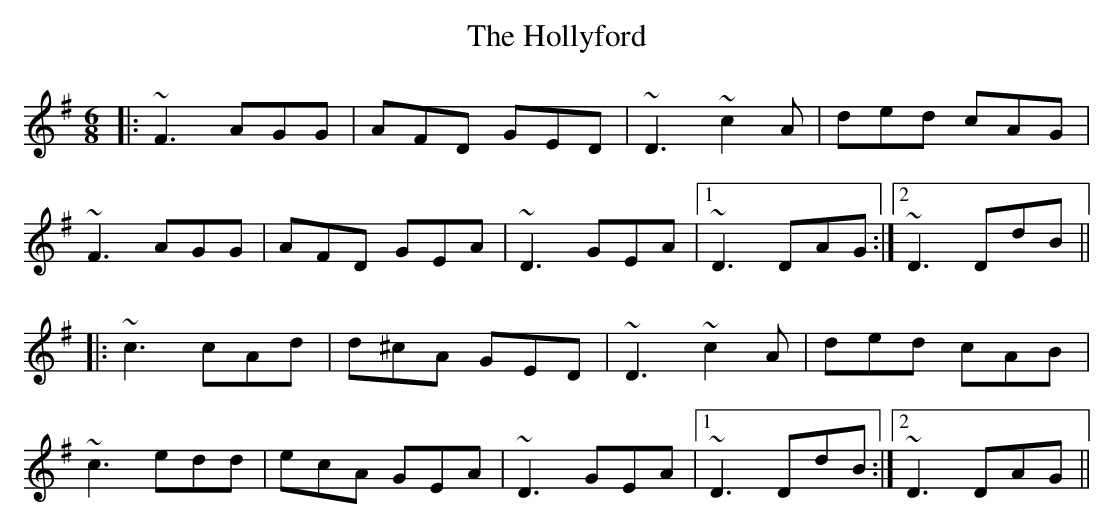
X:1
T: The Hollyford
M: 6/8
L: 1/8
K: Dmix
|:~F3 AGG|AFD GED|~D3 ~c2A|ded cAG|
~F3 AGG|AFD GEA|~D3 GEA|1 ~D3 DAG:|2 ~D3 DdB||
|:~c3 cAd|d^cA GED|~D3 ~c2A|ded cAB|
~c3 edd|ecA GEA|~D3 GEA|1 ~D3 DdB:|2 ~D3 DAG||
